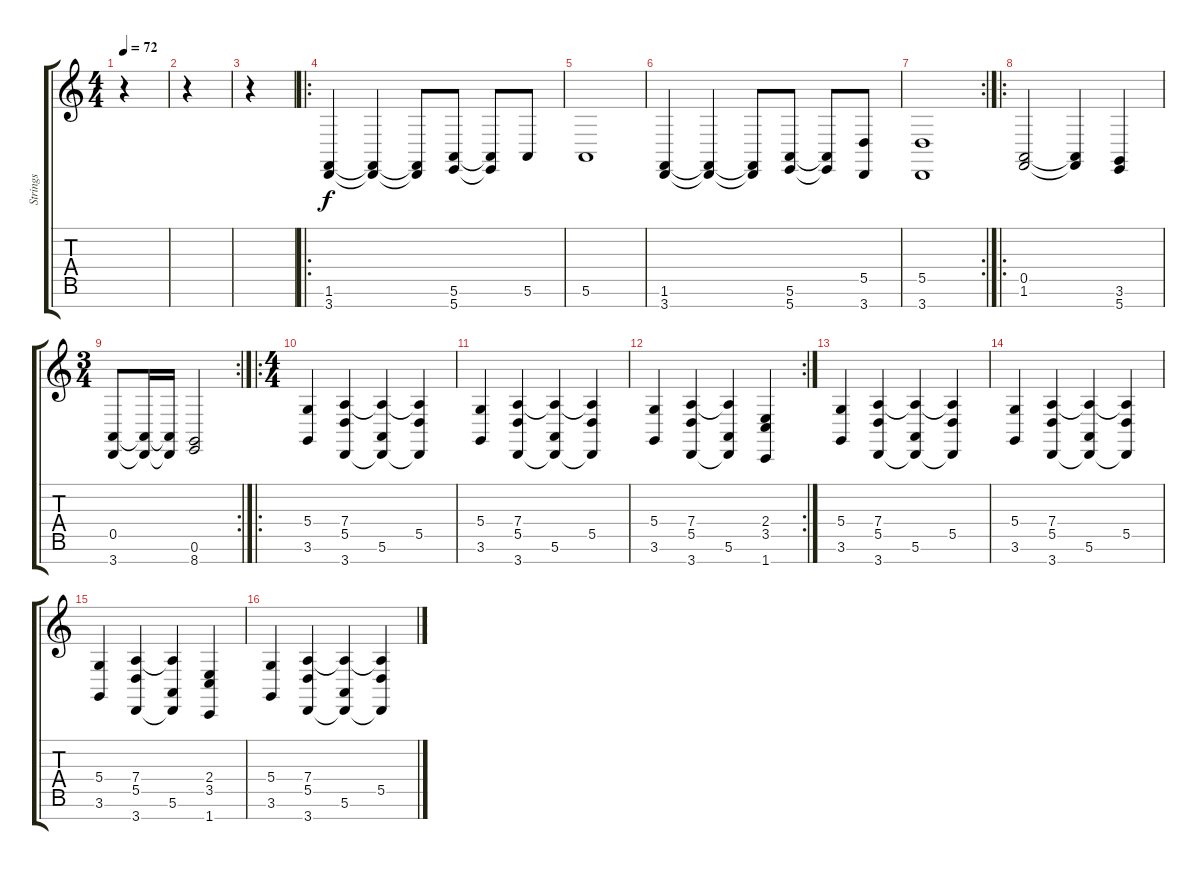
\track ("Strings" "Strings") {instrument stringensemble1}
\staff {score tabs}
\tuning (E4 B3 G3 D3 A2 E2 B1) {hide}
\ts (4 4)
\tempo 72
\clef g2
\ks c
r.4{dy f} |
r.4 |
r.4 |
\ro
(1.6 3.7).4 (1.6{t} 3.7{t}).4 (1.6{t} 3.7{t}).8 (5.6 5.7).8 (5.6{t} 5.7{t}).8 5.6.8 |
5.6.1 |
(1.6 3.7).4 (1.6{t} 3.7{t}).4 (1.6{t} 3.7{t}).8 (5.6 5.7).8 (5.6{t} 5.7{t}).8 (5.5 3.7).8 |
\rc 2
(5.5 3.7).1 |
\ro
(0.5 1.6).2 (0.5{t} 1.6{t}).4 (3.6 5.7).4 |
\rc 2
\ts (3 4)
(0.5 3.7).8 (0.5{t} 3.7{t}).16 (0.5{t} 3.7{t}).16 (0.6 8.7).2 |
\ro
\ts (4 4)
(5.4 3.6).4 (7.4 5.5 3.7).4 (7.4{t} 5.6 3.7{t}).4 (7.4{t} 5.5 3.7{t}).4 |
(5.4 3.6).4 (7.4 5.5 3.7).4 (7.4{t} 5.6 3.7{t}).4 (7.4{t} 5.5 3.7{t}).4 |
\rc 2
(5.4 3.6).4 (7.4 5.5 3.7).4 (7.4{t} 5.6 3.7{t}).4 (2.4 3.5 1.7).4 |
(5.4 3.6).4 (7.4 5.5 3.7).4 (7.4{t} 5.6 3.7{t}).4 (7.4{t} 5.5 3.7{t}).4 |
(5.4 3.6).4 (7.4 5.5 3.7).4 (7.4{t} 5.6 3.7{t}).4 (7.4{t} 5.5 3.7{t}).4 |
(5.4 3.6).4 (7.4 5.5 3.7).4 (7.4{t} 5.6 3.7{t}).4 (2.4 3.5 1.7).4 |
(5.4 3.6).4 (7.4 5.5 3.7).4 (7.4{t} 5.6 3.7{t}).4 (7.4{t} 5.5 3.7{t}).4
